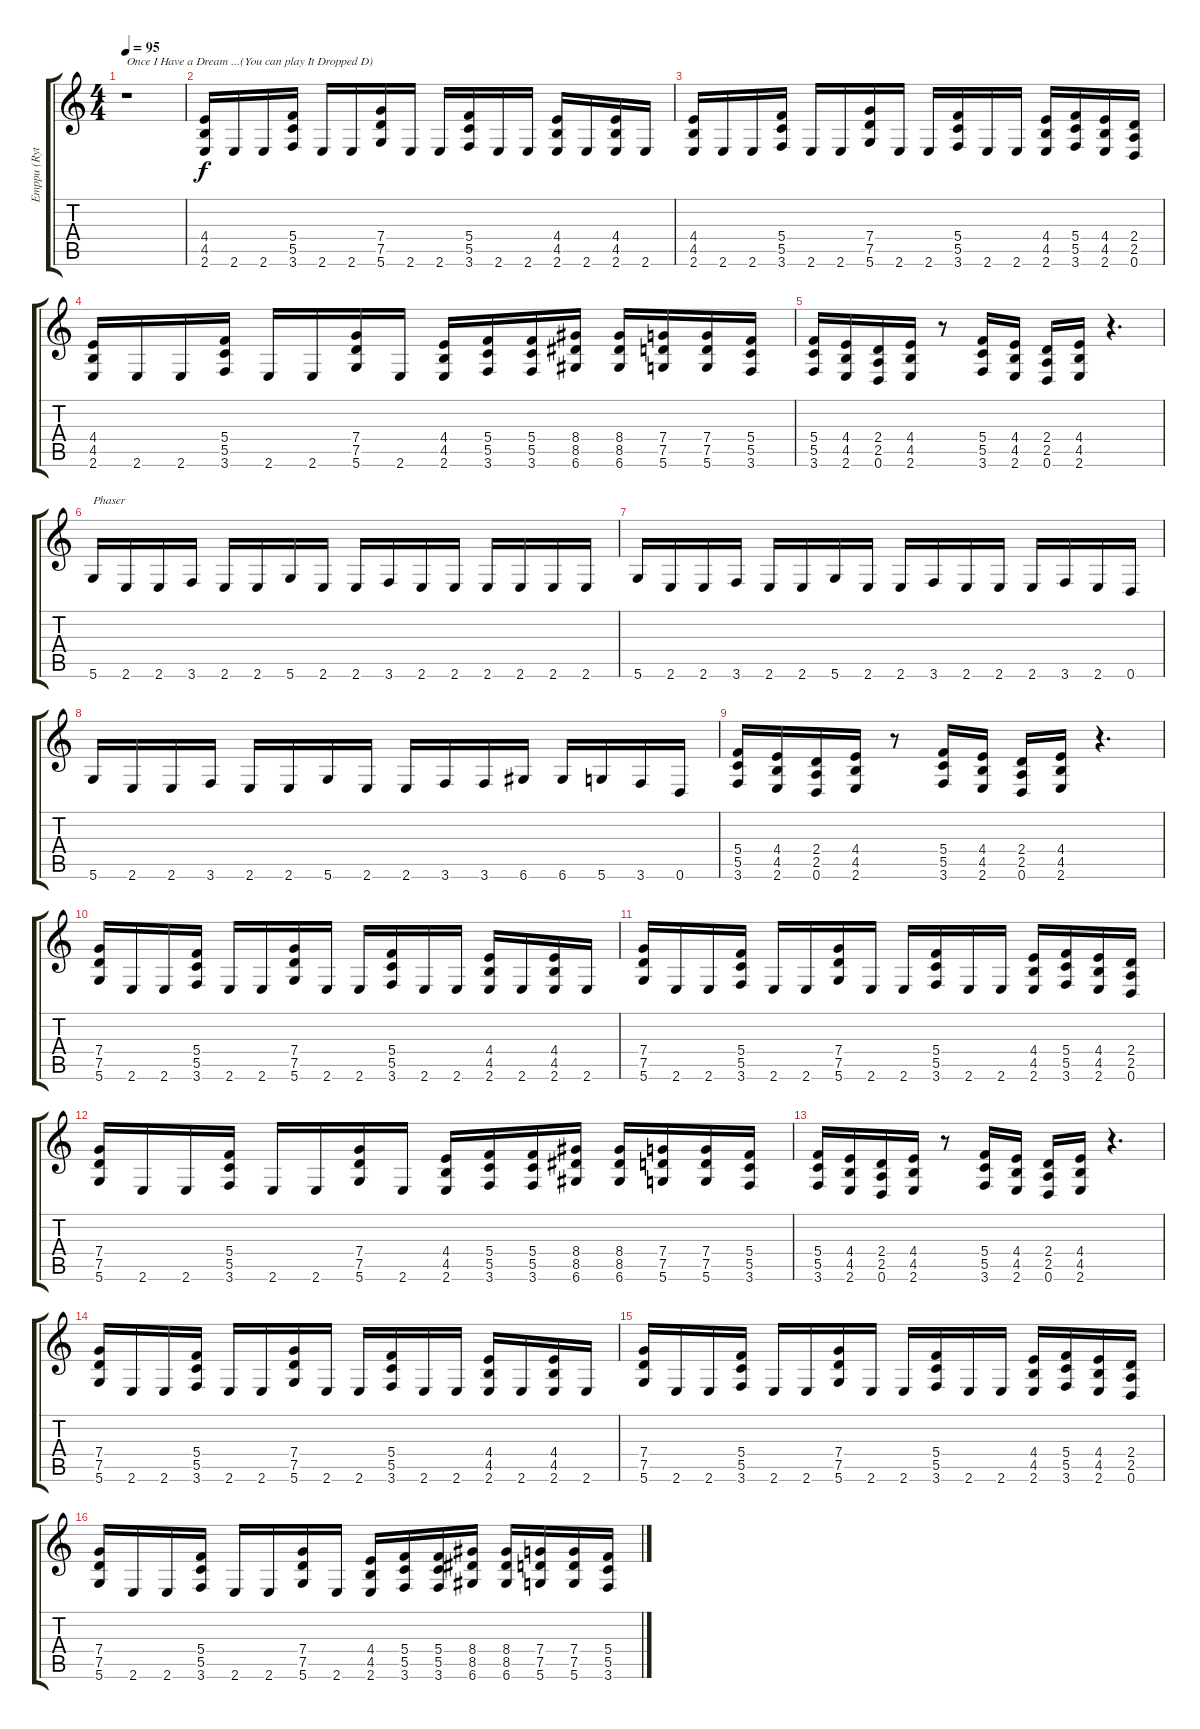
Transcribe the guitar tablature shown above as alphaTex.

\track ("Emppu (Rythm)" "Emppu (Ryt") {instrument distortionguitar}
\staff {score tabs}
\tuning (E4 A3 F3 C3 G2 D2) {hide}
\ts (4 4)
\tempo 95
\clef g2
\ks c
r.1{txt "Once I Have a Dream ...(You can play It Dropped D)" dy f instrument distortionguitar} |
(4.4 4.5 2.6).16 2.6.16 2.6.16 (5.4 5.5 3.6).16 2.6.16 2.6.16 (7.4 7.5 5.6).16 2.6.16 2.6.16 (5.4 5.5 3.6).16 2.6.16 2.6.16 (4.4 4.5 2.6).16 2.6.16 (4.4 4.5 2.6).16 2.6.16 |
(4.4 4.5 2.6).16 2.6.16 2.6.16 (5.4 5.5 3.6).16 2.6.16 2.6.16 (7.4 7.5 5.6).16 2.6.16 2.6.16 (5.4 5.5 3.6).16 2.6.16 2.6.16 (4.4 4.5 2.6).16 (5.4 5.5 3.6).16 (4.4 4.5 2.6).16 (2.4 2.5 0.6).16 |
(4.4 4.5 2.6).16 2.6.16 2.6.16 (5.4 5.5 3.6).16 2.6.16 2.6.16 (7.4 7.5 5.6).16 2.6.16 (4.4 4.5 2.6).16 (5.4 5.5 3.6).16 (5.4 5.5 3.6).16 (8.4 8.5 6.6).16 (8.4 8.5 6.6).16 (7.4 7.5 5.6).16 (7.4 7.5 5.6).16 (5.4 5.5 3.6).16 |
(5.4 5.5 3.6).16 (4.4 4.5 2.6).16 (2.4 2.5 0.6).16 (4.4 4.5 2.6).16 r.8 (5.4 5.5 3.6).16 (4.4 4.5 2.6).16 (2.4 2.5 0.6).16 (4.4 4.5 2.6).16 r.4{d} |
5.6.16{txt "Phaser" instrument overdrivenguitar} 2.6.16 2.6.16 3.6.16 2.6.16 2.6.16 5.6.16 2.6.16 2.6.16 3.6.16 2.6.16 2.6.16 2.6.16 2.6.16 2.6.16 2.6.16 |
5.6.16 2.6.16 2.6.16 3.6.16 2.6.16 2.6.16 5.6.16 2.6.16 2.6.16 3.6.16 2.6.16 2.6.16 2.6.16 3.6.16 2.6.16 0.6.16 |
5.6.16 2.6.16 2.6.16 3.6.16 2.6.16 2.6.16 5.6.16 2.6.16 2.6.16 3.6.16 3.6.16 6.6.16 6.6.16 5.6.16 3.6.16 0.6.16 |
(5.4 5.5 3.6).16{instrument distortionguitar} (4.4 4.5 2.6).16 (2.4 2.5 0.6).16 (4.4 4.5 2.6).16 r.8 (5.4 5.5 3.6).16 (4.4 4.5 2.6).16 (2.4 2.5 0.6).16 (4.4 4.5 2.6).16 r.4{d} |
(7.4 7.5 5.6).16 2.6.16 2.6.16 (5.4 5.5 3.6).16 2.6.16 2.6.16 (7.4 7.5 5.6).16 2.6.16 2.6.16 (5.4 5.5 3.6).16 2.6.16 2.6.16 (4.4 4.5 2.6).16 2.6.16 (4.4 4.5 2.6).16 2.6.16 |
(7.4 7.5 5.6).16 2.6.16 2.6.16 (5.4 5.5 3.6).16 2.6.16 2.6.16 (7.4 7.5 5.6).16 2.6.16 2.6.16 (5.4 5.5 3.6).16 2.6.16 2.6.16 (4.4 4.5 2.6).16 (5.4 5.5 3.6).16 (4.4 4.5 2.6).16 (2.4 2.5 0.6).16 |
(7.4 7.5 5.6).16 2.6.16 2.6.16 (5.4 5.5 3.6).16 2.6.16 2.6.16 (7.4 7.5 5.6).16 2.6.16 (4.4 4.5 2.6).16 (5.4 5.5 3.6).16 (5.4 5.5 3.6).16 (8.4 8.5 6.6).16 (8.4 8.5 6.6).16 (7.4 7.5 5.6).16 (7.4 7.5 5.6).16 (5.4 5.5 3.6).16 |
(5.4 5.5 3.6).16 (4.4 4.5 2.6).16 (2.4 2.5 0.6).16 (4.4 4.5 2.6).16 r.8 (5.4 5.5 3.6).16 (4.4 4.5 2.6).16 (2.4 2.5 0.6).16 (4.4 4.5 2.6).16 r.4{d} |
(7.4 7.5 5.6).16 2.6.16 2.6.16 (5.4 5.5 3.6).16 2.6.16 2.6.16 (7.4 7.5 5.6).16 2.6.16 2.6.16 (5.4 5.5 3.6).16 2.6.16 2.6.16 (4.4 4.5 2.6).16 2.6.16 (4.4 4.5 2.6).16 2.6.16 |
(7.4 7.5 5.6).16 2.6.16 2.6.16 (5.4 5.5 3.6).16 2.6.16 2.6.16 (7.4 7.5 5.6).16 2.6.16 2.6.16 (5.4 5.5 3.6).16 2.6.16 2.6.16 (4.4 4.5 2.6).16 (5.4 5.5 3.6).16 (4.4 4.5 2.6).16 (2.4 2.5 0.6).16 |
(7.4 7.5 5.6).16 2.6.16 2.6.16 (5.4 5.5 3.6).16 2.6.16 2.6.16 (7.4 7.5 5.6).16 2.6.16 (4.4 4.5 2.6).16 (5.4 5.5 3.6).16 (5.4 5.5 3.6).16 (8.4 8.5 6.6).16 (8.4 8.5 6.6).16 (7.4 7.5 5.6).16 (7.4 7.5 5.6).16 (5.4 5.5 3.6).16
